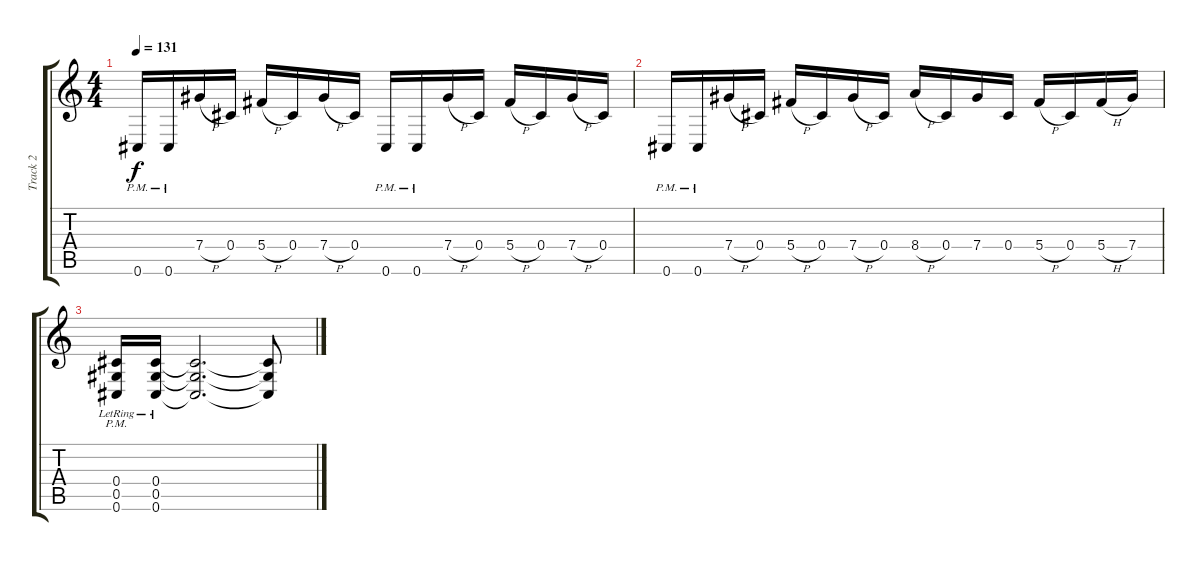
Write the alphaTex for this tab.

\track ("Track 2" "Track 2") {instrument distortionguitar}
\staff {score tabs}
\tuning (Eb4 Bb3 Gb3 Db3 Ab2 Db2) {hide}
\ts (4 4)
\tempo 131
\clef g2
\ks c
0.6{pm}.16{dy f} 0.6{pm}.16 7.4{h}.16 0.4.16 5.4{h}.16 0.4.16 7.4{h}.16 0.4.16 0.6{pm}.16 0.6{pm}.16 7.4{h}.16 0.4.16 5.4{h}.16 0.4.16 7.4{h}.16 0.4.16 |
0.6{pm}.16 0.6{pm}.16 7.4{h}.16 0.4.16 5.4{h}.16 0.4.16 7.4{h}.16 0.4.16 8.4{h}.16 0.4.16 7.4.16 0.4.16 5.4{h}.16 0.4.16 5.4{h}.16 7.4.16 |
(0.4{pm lr} 0.5{pm lr} 0.6{pm lr}).16 (0.4{lr} 0.5{lr} 0.6{lr}).16 (0.4{t} 0.5{t} 0.6{t}).2{d} (0.4{t} 0.5{t} 0.6{t}).8
